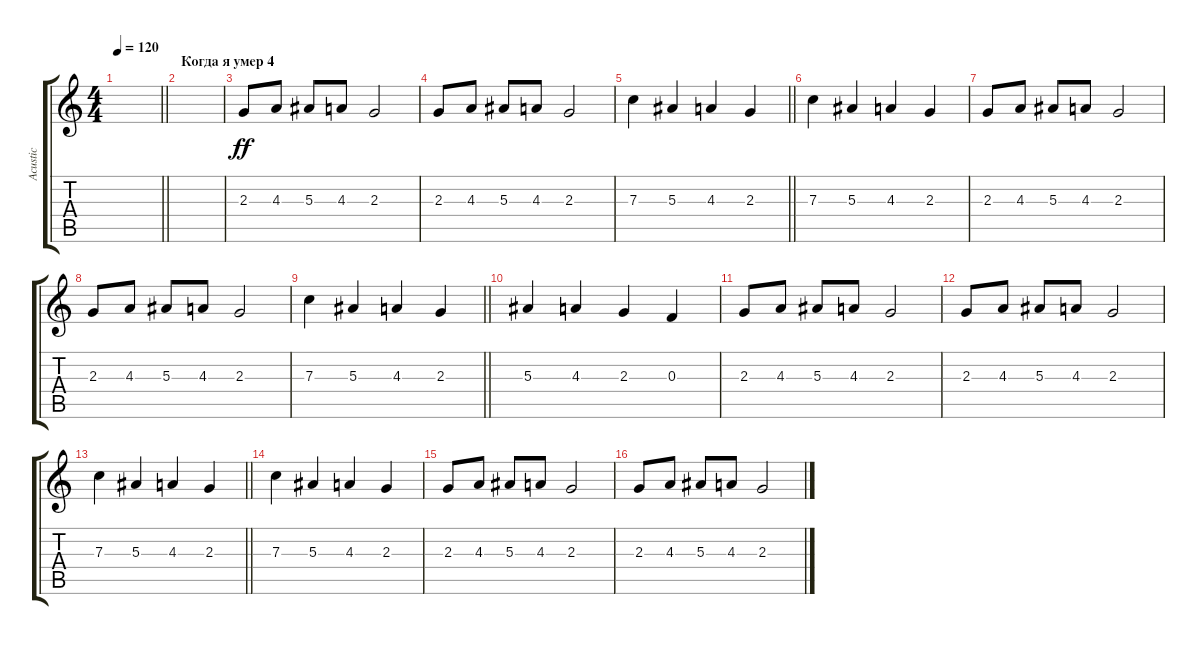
\track ("Acustic" "Acustic") {instrument acousticguitarsteel}
\staff {score tabs}
\tuning (D4 A3 F3 C3 G2 D2) {hide}
\ts (4 4)
\tempo 120
\clef g2
\barLineRight lightlight
\ks c
|
\section ("" "Когда я умер 4")
|
2.3.8{dy ff instrument brightacousticpiano} 4.3.8 5.3.8 4.3.8 2.3.2 |
2.3.8 4.3.8 5.3.8 4.3.8 2.3.2 |
\barLineRight lightlight
7.3.4 5.3.4 4.3.4 2.3.4 |
7.3.4 5.3.4 4.3.4 2.3.4 |
2.3.8 4.3.8 5.3.8 4.3.8 2.3.2 |
2.3.8 4.3.8 5.3.8 4.3.8 2.3.2 |
\barLineRight lightlight
7.3.4 5.3.4 4.3.4 2.3.4 |
5.3.4 4.3.4 2.3.4 0.3.4 |
2.3.8{instrument brightacousticpiano} 4.3.8 5.3.8 4.3.8 2.3.2 |
2.3.8 4.3.8 5.3.8 4.3.8 2.3.2 |
\barLineRight lightlight
7.3.4 5.3.4 4.3.4 2.3.4 |
7.3.4 5.3.4 4.3.4 2.3.4 |
2.3.8 4.3.8 5.3.8 4.3.8 2.3.2 |
2.3.8 4.3.8 5.3.8 4.3.8 2.3.2
